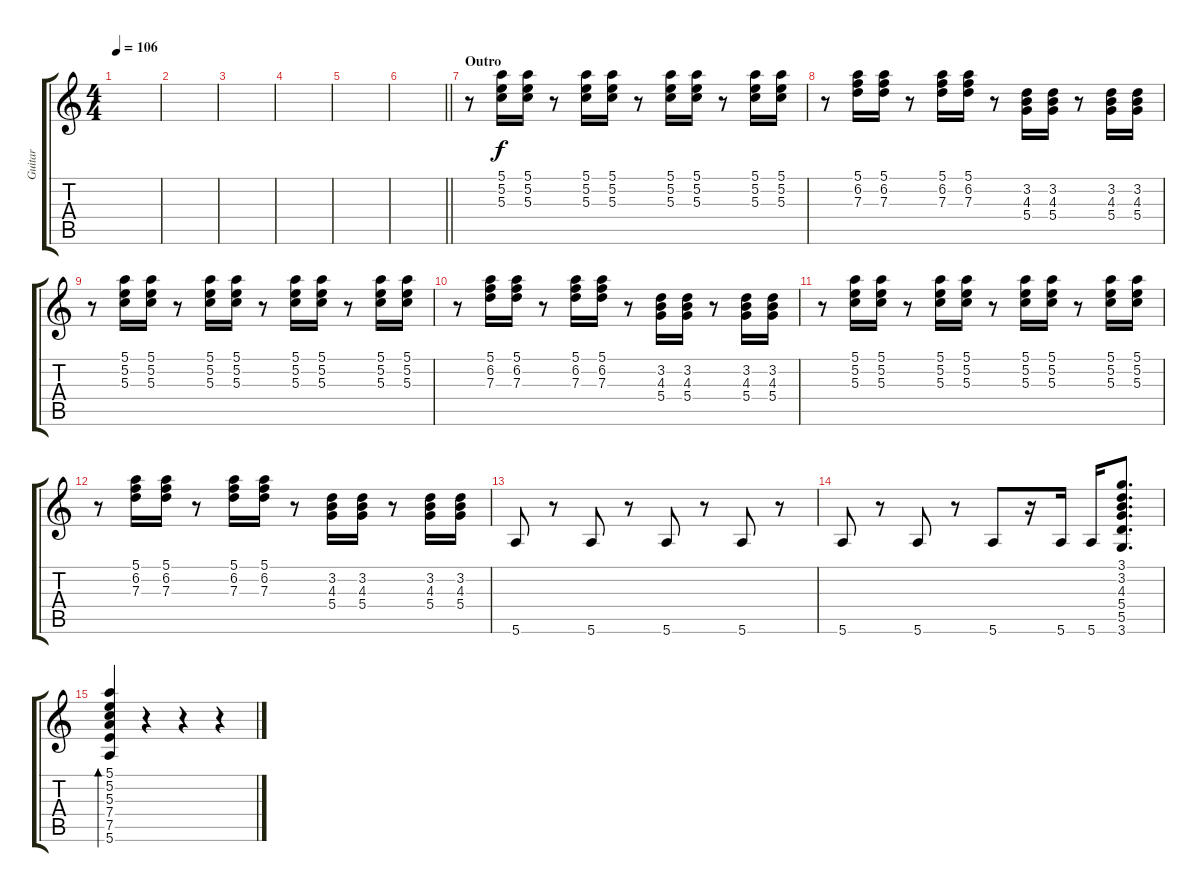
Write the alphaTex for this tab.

\track ("Guitar" "Guitar") {instrument electricguitarclean}
\staff {score tabs}
\tuning (E4 B3 G3 D3 A2 E2) {hide}
\ts (4 4)
\tempo 106
\clef g2
\ks c
|
|
|
|
|
\barLineRight lightlight
|
\section ("" "Outro")
r.8 (5.1 5.2 5.3).16 (5.1 5.2 5.3).16 r.8 (5.1 5.2 5.3).16 (5.1 5.2 5.3).16 r.8 (5.1 5.2 5.3).16 (5.1 5.2 5.3).16 r.8 (5.1 5.2 5.3).16 (5.1 5.2 5.3).16 |
r.8 (5.1 6.2 7.3).16 (5.1 6.2 7.3).16 r.8 (5.1 6.2 7.3).16 (5.1 6.2 7.3).16 r.8 (3.2 4.3 5.4).16 (3.2 4.3 5.4).16 r.8 (3.2 4.3 5.4).16 (3.2 4.3 5.4).16 |
r.8 (5.1 5.2 5.3).16 (5.1 5.2 5.3).16 r.8 (5.1 5.2 5.3).16 (5.1 5.2 5.3).16 r.8 (5.1 5.2 5.3).16 (5.1 5.2 5.3).16 r.8 (5.1 5.2 5.3).16 (5.1 5.2 5.3).16 |
r.8 (5.1 6.2 7.3).16 (5.1 6.2 7.3).16 r.8 (5.1 6.2 7.3).16 (5.1 6.2 7.3).16 r.8 (3.2 4.3 5.4).16 (3.2 4.3 5.4).16 r.8 (3.2 4.3 5.4).16 (3.2 4.3 5.4).16 |
r.8 (5.1 5.2 5.3).16 (5.1 5.2 5.3).16 r.8 (5.1 5.2 5.3).16 (5.1 5.2 5.3).16 r.8 (5.1 5.2 5.3).16 (5.1 5.2 5.3).16 r.8 (5.1 5.2 5.3).16 (5.1 5.2 5.3).16 |
r.8 (5.1 6.2 7.3).16 (5.1 6.2 7.3).16 r.8 (5.1 6.2 7.3).16 (5.1 6.2 7.3).16 r.8 (3.2 4.3 5.4).16 (3.2 4.3 5.4).16 r.8 (3.2 4.3 5.4).16 (3.2 4.3 5.4).16 |
5.6.8 r.8 5.6.8 r.8 5.6.8 r.8 5.6.8 r.8 |
5.6.8 r.8 5.6.8 r.8 5.6.8 r.16 5.6.16 5.6.16 (3.1 3.2 4.3 5.4 5.5 3.6).8{d} |
(5.1 5.2 5.3 7.4 7.5 5.6).4{bd 60} r.4 r.4 r.4
